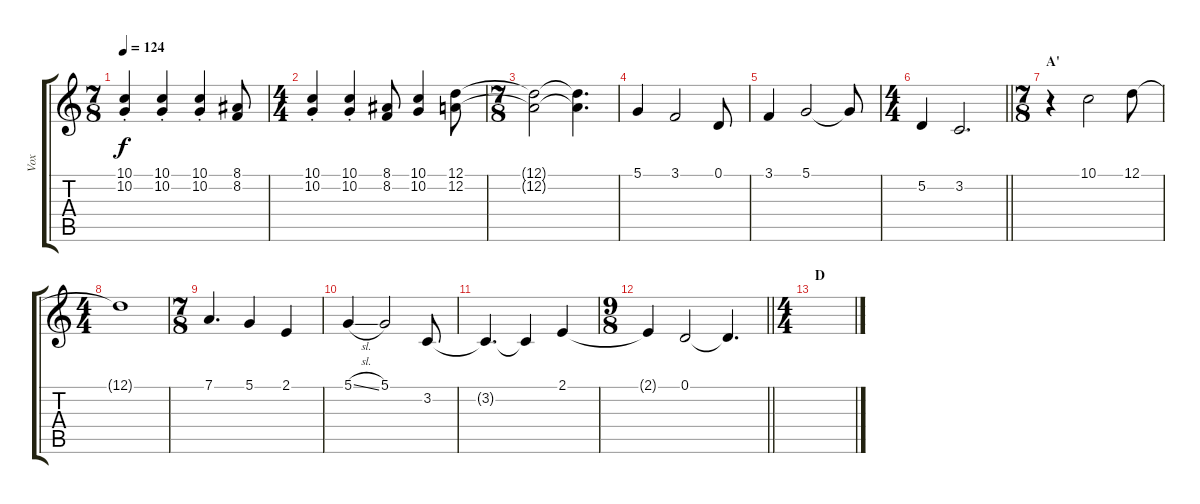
\track ("Vox" "Vox") {instrument lead2sawtooth}
\staff {score tabs}
\tuning (D4 A3 F3 C3 G2 C2) {hide}
\ts (7 8)
\tempo 124
\clef g2
\ks c
(10.1{st} 10.2{st}).4{dy f} (10.1{st} 10.2{st}).4 (10.1{st} 10.2{st}).4 (8.1 8.2).8 |
\ts (4 4)
(10.1{st} 10.2{st}).4 (10.1{st} 10.2{st}).4 (8.1 8.2).8 (10.1 10.2).4 (12.1 12.2).8 |
\ts (7 8)
(12.1{t} 12.2{t}).2 (12.1{t} 12.2{t}).4{d} |
5.1.4 3.1.2 0.1.8 |
3.1.4 5.1.2 5.1{t}.8 |
\ts (4 4)
\barLineRight lightlight
5.2.4 3.2.2{d} |
\ts (7 8)
\section ("" "A'")
r.4 10.1.2 12.1.8 |
\ts (4 4)
12.1{t}.1 |
\ts (7 8)
7.1.4{d} 5.1.4 2.1.4 |
5.1{sl}.4 5.1.2 3.2.8 |
3.2{t}.4{d} 3.2{t}.4 2.1.4 |
\ts (9 8)
\barLineRight lightlight
2.1{t}.4 0.1.2 0.1{t}.4{d} |
\ts (4 4)
\section ("" "D")
